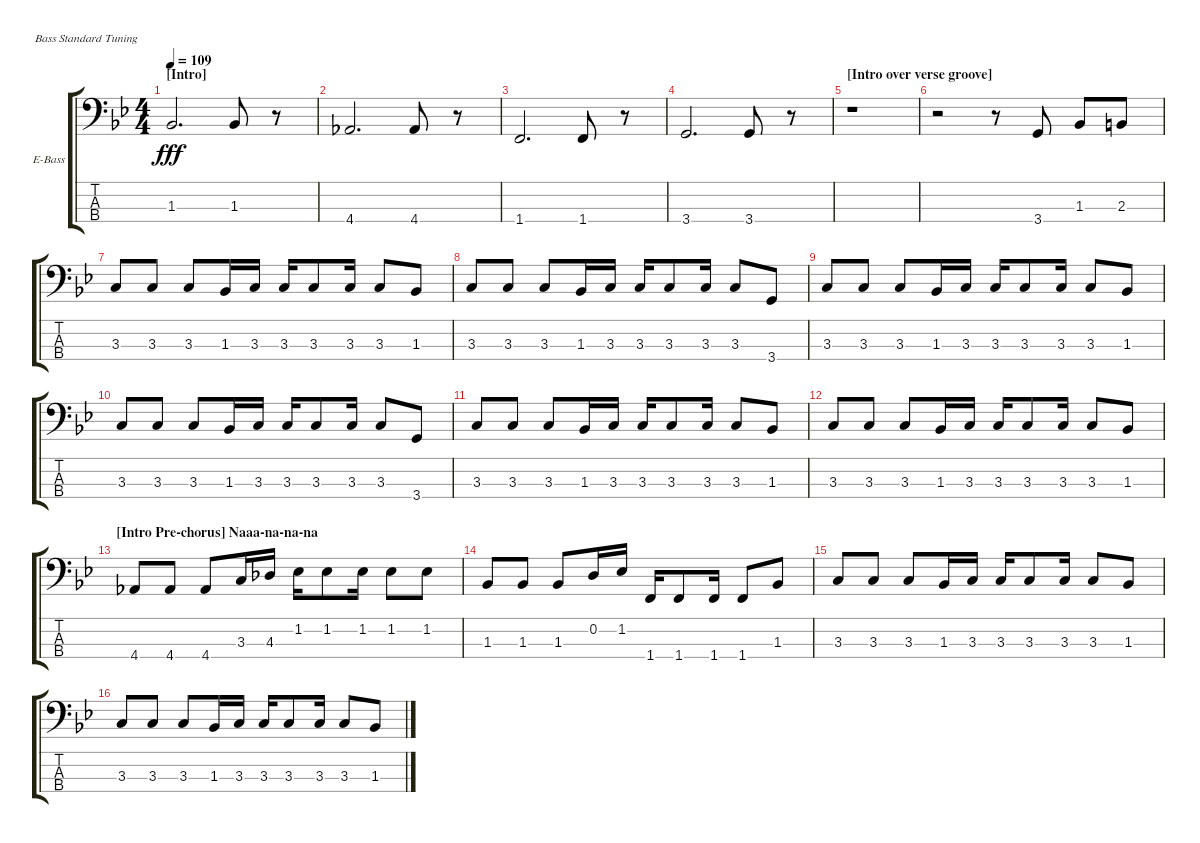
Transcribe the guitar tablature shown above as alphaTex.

\bracketExtendMode groupsimilarinstruments
\firstSystemTrackNameOrientation horizontal
\otherSystemsTrackNameOrientation horizontal
\track ("Bass" "E-Bass") {instrument electricbasspick}
\staff {score tabs}
\tuning (G2 D2 A1 E1)
\ts (4 4)
\beaming (8 2 2 2 2)
\section ("" "[Intro]")
\tempo 109
\clef f4
\ks gminor
1.3.2{d dy fff instrument electricbasspick} 1.3.8 r.8 |
4.4.2{d} 4.4.8 r.8 |
1.4.2{d} 1.4.8 r.8 |
3.4.2{d} 3.4.8 r.8 |
\section ("" "[Intro over verse groove]")
r.1 |
r.2 r.8 3.4.8 1.3.8 2.3.8 |
3.3.8 3.3.8 3.3.8 1.3.16 3.3.16 3.3.16 3.3.8 3.3.16 3.3.8 1.3.8 |
3.3.8 3.3.8 3.3.8 1.3.16 3.3.16 3.3.16 3.3.8 3.3.16 3.3.8 3.4.8 |
3.3.8 3.3.8 3.3.8 1.3.16 3.3.16 3.3.16 3.3.8 3.3.16 3.3.8 1.3.8 |
3.3.8 3.3.8 3.3.8 1.3.16 3.3.16 3.3.16 3.3.8 3.3.16 3.3.8 3.4.8 |
3.3.8 3.3.8 3.3.8 1.3.16 3.3.16 3.3.16 3.3.8 3.3.16 3.3.8 1.3.8 |
3.3.8 3.3.8 3.3.8 1.3.16 3.3.16 3.3.16 3.3.8 3.3.16 3.3.8 1.3.8 |
\section ("" "[Intro Pre-chorus] Naaa-na-na-na")
4.4.8 4.4.8 4.4.8 3.3.16 4.3.16 1.2.16 1.2.8 1.2.16 1.2.8 1.2.8 |
1.3.8 1.3.8 1.3.8 0.2.16 1.2.16 1.4.16 1.4.8 1.4.16 1.4.8 1.3.8 |
3.3.8 3.3.8 3.3.8 1.3.16 3.3.16 3.3.16 3.3.8 3.3.16 3.3.8 1.3.8 |
3.3.8 3.3.8 3.3.8 1.3.16 3.3.16 3.3.16 3.3.8 3.3.16 3.3.8 1.3.8
